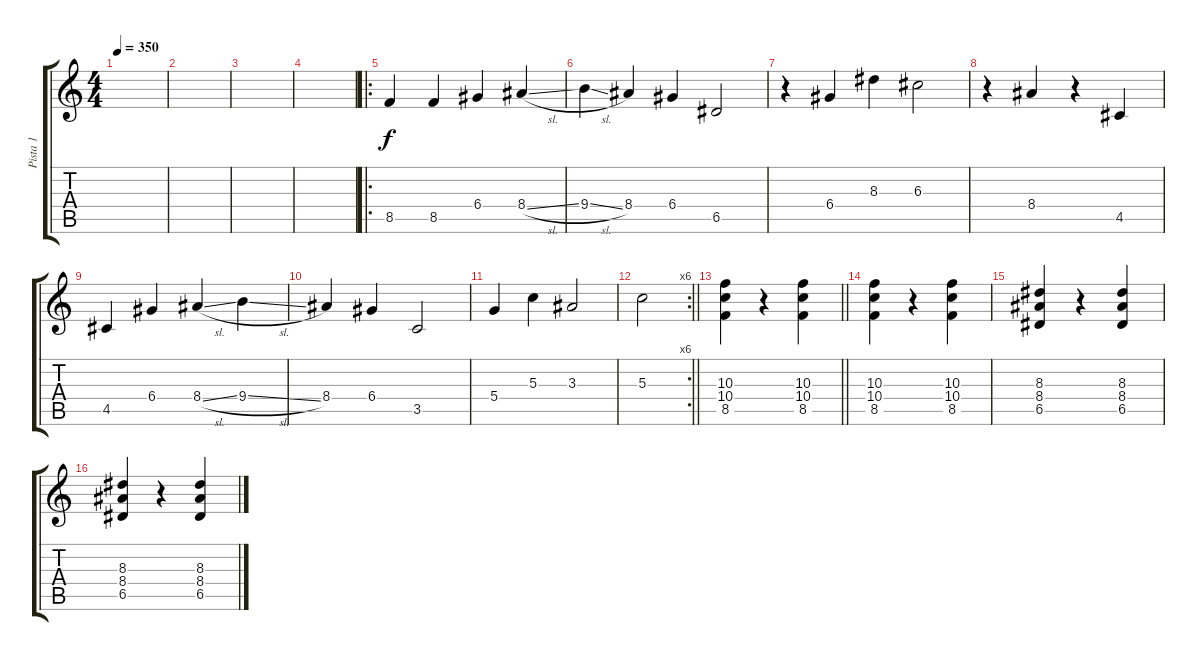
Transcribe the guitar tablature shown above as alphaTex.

\track ("Pista 1" "Pista 1") {instrument distortionguitar}
\staff {score tabs}
\tuning (E4 B3 G3 D3 A2 E2) {hide}
\ts (4 4)
\tempo 350
\clef g2
\ks c
|
|
|
|
\ro
8.5.4 8.5.4 6.4.4 8.4{sl}.4 |
9.4{sl}.4 8.4.4 6.4.4 6.5.2 |
r.4 6.4.4 8.3.4 6.3.2 |
r.4 8.4.4 r.4 4.5.4 |
4.5.4 6.4.4 8.4{sl}.4 9.4{sl}.4 |
8.4.4 6.4.4 3.5.2 |
5.4.4 5.3.4 3.3.2 |
\rc 6
\barLineRight lightlight
5.3.2 |
\barLineRight lightlight
(10.3 10.4 8.5).4 r.4 (10.3 10.4 8.5).4 |
(10.3 10.4 8.5).4 r.4 (10.3 10.4 8.5).4 |
(8.3 8.4 6.5).4 r.4 (8.3 8.4 6.5).4 |
(8.3 8.4 6.5).4 r.4 (8.3 8.4 6.5).4
